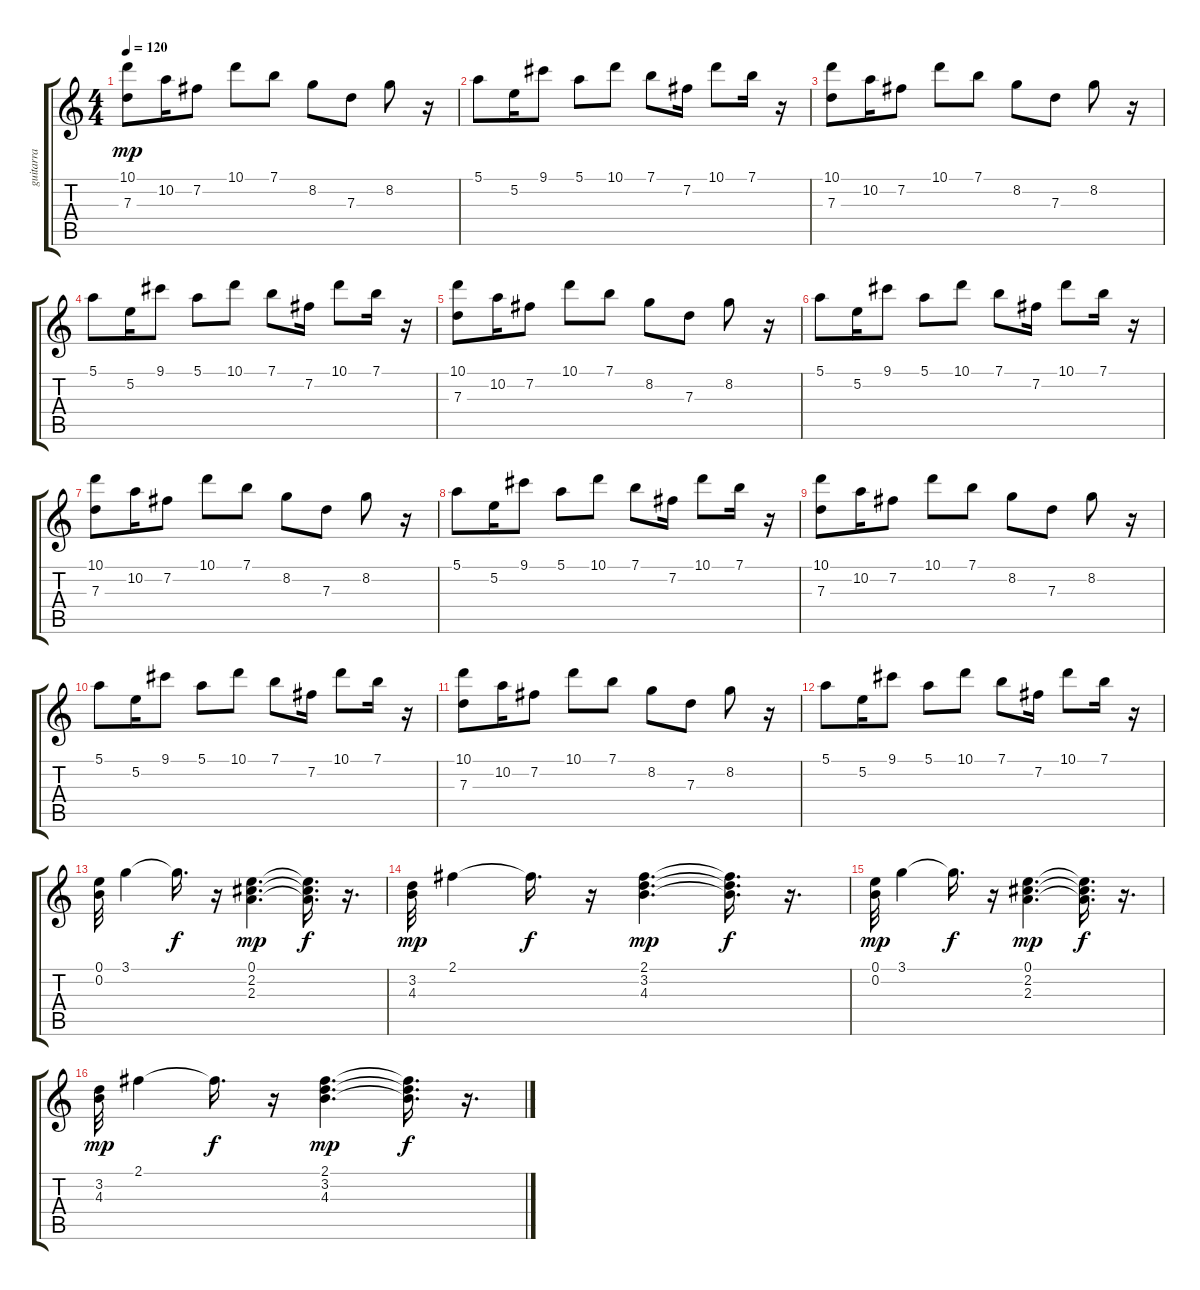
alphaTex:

\track ("guitarra" "guitarra") {instrument acousticguitarsteel}
\staff {score tabs}
\tuning (E4 B3 G3 D3 A2 E2) {hide}
\ts (4 4)
\tempo 120
\clef g2
\ks c
(10.1 7.3).8{dy mp} 10.2.16 7.2.8 10.1.8 7.1.8 8.2.8 7.3.8 8.2.8 r.16 |
5.1.8 5.2.16 9.1.8 5.1.8 10.1.8 7.1.8 7.2.16 10.1.8 7.1.16 r.16 |
(10.1 7.3).8 10.2.16 7.2.8 10.1.8 7.1.8 8.2.8 7.3.8 8.2.8 r.16 |
5.1.8 5.2.16 9.1.8 5.1.8 10.1.8 7.1.8 7.2.16 10.1.8 7.1.16 r.16 |
(10.1 7.3).8 10.2.16 7.2.8 10.1.8 7.1.8 8.2.8 7.3.8 8.2.8 r.16 |
5.1.8 5.2.16 9.1.8 5.1.8 10.1.8 7.1.8 7.2.16 10.1.8 7.1.16 r.16 |
(10.1 7.3).8 10.2.16 7.2.8 10.1.8 7.1.8 8.2.8 7.3.8 8.2.8 r.16 |
5.1.8 5.2.16 9.1.8 5.1.8 10.1.8 7.1.8 7.2.16 10.1.8 7.1.16 r.16 |
(10.1 7.3).8 10.2.16 7.2.8 10.1.8 7.1.8 8.2.8 7.3.8 8.2.8 r.16 |
5.1.8 5.2.16 9.1.8 5.1.8 10.1.8 7.1.8 7.2.16 10.1.8 7.1.16 r.16 |
(10.1 7.3).8 10.2.16 7.2.8 10.1.8 7.1.8 8.2.8 7.3.8 8.2.8 r.16 |
5.1.8 5.2.16 9.1.8 5.1.8 10.1.8 7.1.8 7.2.16 10.1.8 7.1.16 r.16 |
(0.1 0.2).32 3.1.4 3.1{t}.16{d dy f} r.16 (0.1 2.2 2.3).4{d dy mp} (0.1{t} 2.2{t} 2.3{t}).16{d dy f} r.16{d} |
(3.2 4.3).32{dy mp} 2.1.4 2.1{t}.16{d dy f} r.16 (2.1 3.2 4.3).4{d dy mp} (2.1{t} 3.2{t} 4.3{t}).16{d dy f} r.16{d} |
(0.1 0.2).32{dy mp} 3.1.4 3.1{t}.16{d dy f} r.16 (0.1 2.2 2.3).4{d dy mp} (0.1{t} 2.2{t} 2.3{t}).16{d dy f} r.16{d} |
(3.2 4.3).32{dy mp} 2.1.4 2.1{t}.16{d dy f} r.16 (2.1 3.2 4.3).4{d dy mp} (2.1{t} 3.2{t} 4.3{t}).16{d dy f} r.16{d}
